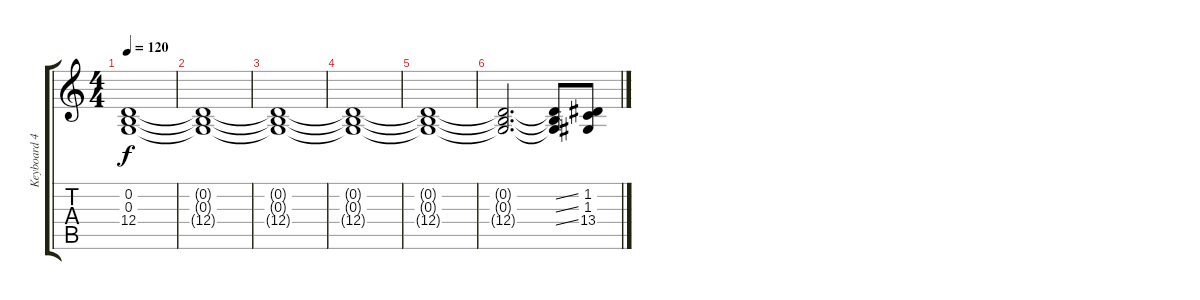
\track ("Keyboard 4" "Keyboard 4") {instrument synthbrass1}
\staff {score tabs}
\tuning (E4 B3 G3 D3 A2 E2) {hide}
\ts (4 4)
\tempo 120
\clef g2
\ks c
(0.2 0.3 12.4).1{dy f} |
(0.2{t} 0.3{t} 12.4{t}).1 |
(0.2{t} 0.3{t} 12.4{t}).1 |
(0.2{t} 0.3{t} 12.4{t}).1 |
(0.2{t} 0.3{t} 12.4{t}).1 |
(0.2{t} 0.3{t} 12.4{t}).2{d} (0.2{ss t} 0.3{ss t} 12.4{ss t}).8 (1.2 1.3 13.4).8
